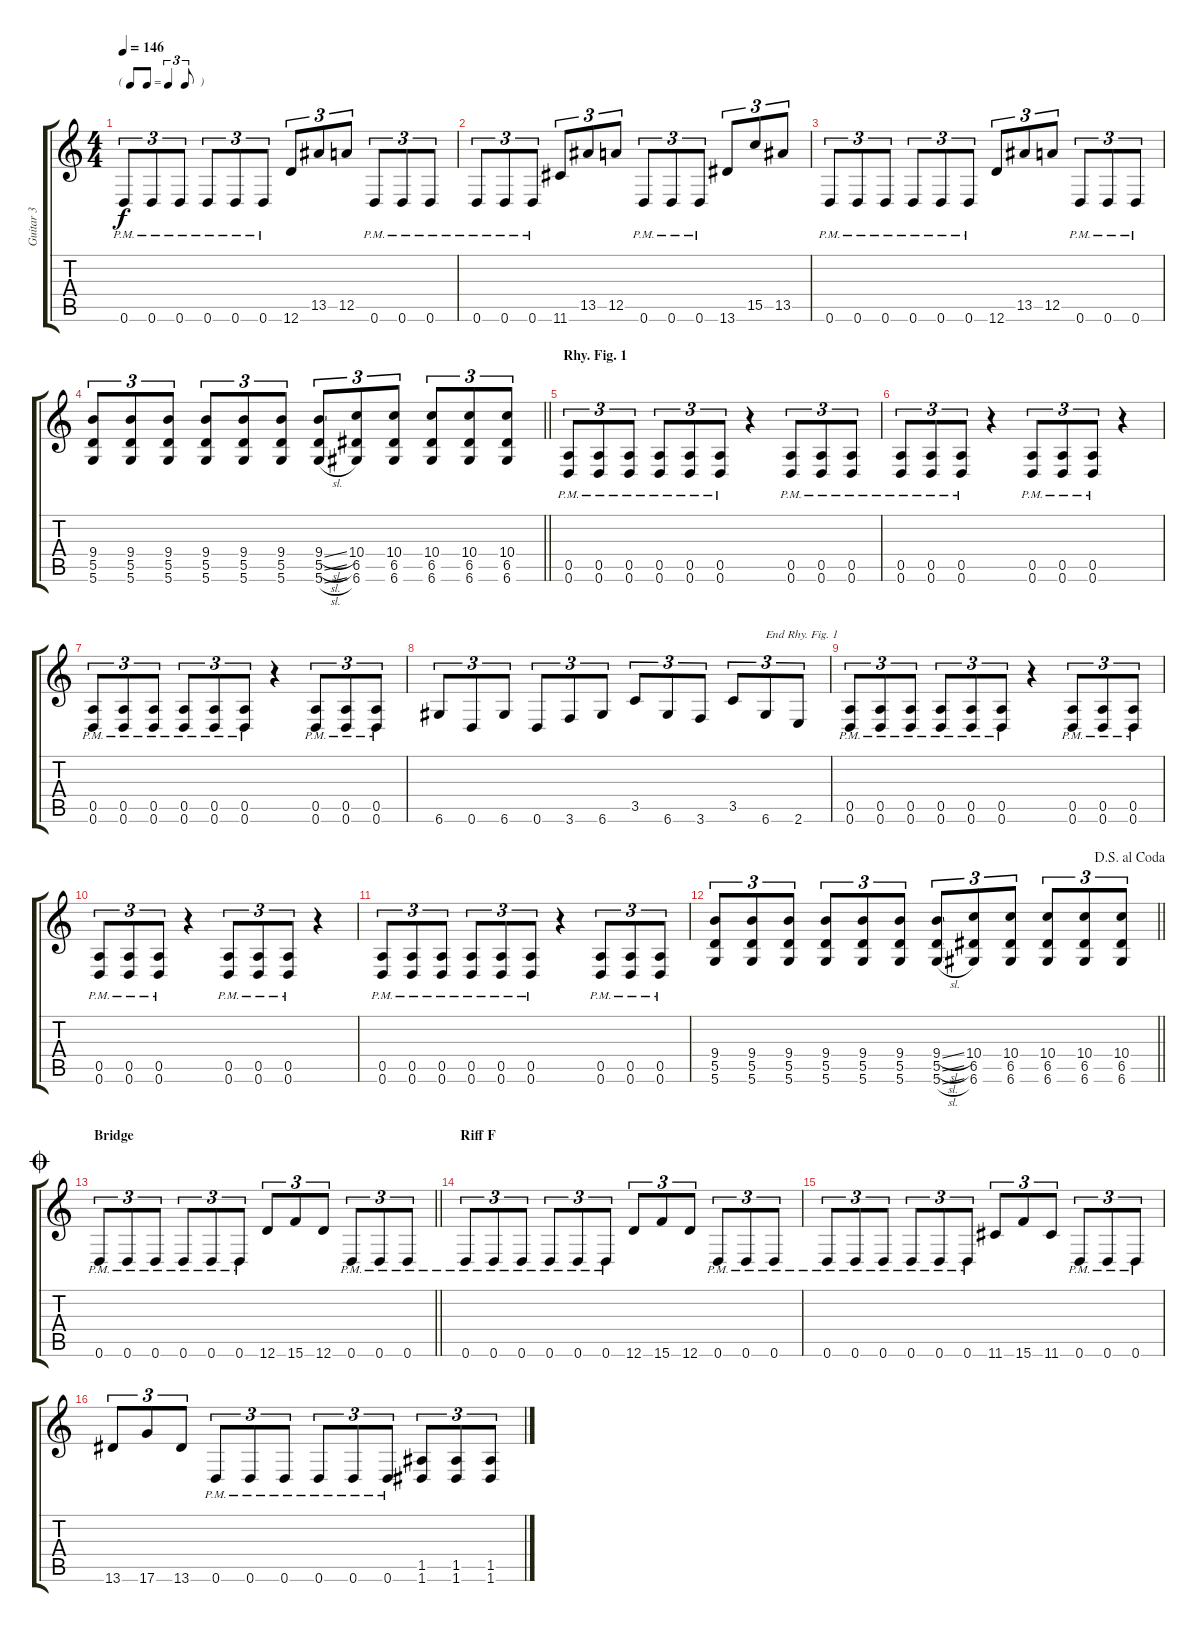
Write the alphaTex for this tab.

\track ("Guitar 3" "Guitar 3") {instrument distortionguitar}
\staff {score tabs}
\tuning (E4 B3 G3 D3 A2 D2) {hide}
\ts (4 4)
\tf triplet8th
\tempo 146
\clef g2
\ks c
0.6{pm}.8{tu (3 2) dy f} 0.6{pm}.8{tu (3 2)} 0.6{pm}.8{tu (3 2)} 0.6{pm}.8{tu (3 2)} 0.6{pm}.8{tu (3 2)} 0.6{pm}.8{tu (3 2)} 12.6.8{tu (3 2)} 13.5.8{tu (3 2)} 12.5.8{tu (3 2)} 0.6{pm}.8{tu (3 2)} 0.6{pm}.8{tu (3 2)} 0.6{pm}.8{tu (3 2)} |
0.6{pm}.8{tu (3 2)} 0.6{pm}.8{tu (3 2)} 0.6{pm}.8{tu (3 2)} 11.6.8{tu (3 2)} 13.5.8{tu (3 2)} 12.5.8{tu (3 2)} 0.6{pm}.8{tu (3 2)} 0.6{pm}.8{tu (3 2)} 0.6{pm}.8{tu (3 2)} 13.6.8{tu (3 2)} 15.5.8{tu (3 2)} 13.5.8{tu (3 2)} |
0.6{pm}.8{tu (3 2)} 0.6{pm}.8{tu (3 2)} 0.6{pm}.8{tu (3 2)} 0.6{pm}.8{tu (3 2)} 0.6{pm}.8{tu (3 2)} 0.6{pm}.8{tu (3 2)} 12.6.8{tu (3 2)} 13.5.8{tu (3 2)} 12.5.8{tu (3 2)} 0.6{pm}.8{tu (3 2)} 0.6{pm}.8{tu (3 2)} 0.6{pm}.8{tu (3 2)} |
\barLineRight lightlight
(9.4 5.5 5.6).8{tu (3 2)} (9.4 5.5 5.6).8{tu (3 2)} (9.4 5.5 5.6).8{tu (3 2)} (9.4 5.5 5.6).8{tu (3 2)} (9.4 5.5 5.6).8{tu (3 2)} (9.4 5.5 5.6).8{tu (3 2)} (9.4{sl} 5.5{sl} 5.6{sl}).8{tu (3 2)} (10.4 6.5 6.6).8{tu (3 2)} (10.4 6.5 6.6).8{tu (3 2)} (10.4 6.5 6.6).8{tu (3 2)} (10.4 6.5 6.6).8{tu (3 2)} (10.4 6.5 6.6).8{tu (3 2)} |
\section ("" "Rhy. Fig. 1")
(0.5{pm} 0.6{pm}).8{tu (3 2)} (0.5{pm} 0.6{pm}).8{tu (3 2)} (0.5{pm} 0.6{pm}).8{tu (3 2)} (0.5{pm} 0.6{pm}).8{tu (3 2)} (0.5{pm} 0.6{pm}).8{tu (3 2)} (0.5{pm} 0.6{pm}).8{tu (3 2)} r.4 (0.5{pm} 0.6{pm}).8{tu (3 2)} (0.5{pm} 0.6{pm}).8{tu (3 2)} (0.5{pm} 0.6{pm}).8{tu (3 2)} |
(0.5{pm} 0.6{pm}).8{tu (3 2)} (0.5{pm} 0.6{pm}).8{tu (3 2)} (0.5{pm} 0.6{pm}).8{tu (3 2)} r.4 (0.5{pm} 0.6{pm}).8{tu (3 2)} (0.5{pm} 0.6{pm}).8{tu (3 2)} (0.5{pm} 0.6{pm}).8{tu (3 2)} r.4 |
(0.5{pm} 0.6{pm}).8{tu (3 2)} (0.5{pm} 0.6{pm}).8{tu (3 2)} (0.5{pm} 0.6{pm}).8{tu (3 2)} (0.5{pm} 0.6{pm}).8{tu (3 2)} (0.5{pm} 0.6{pm}).8{tu (3 2)} (0.5{pm} 0.6{pm}).8{tu (3 2)} r.4 (0.5{pm} 0.6{pm}).8{tu (3 2)} (0.5{pm} 0.6{pm}).8{tu (3 2)} (0.5{pm} 0.6{pm}).8{tu (3 2)} |
6.6.8{tu (3 2)} 0.6.8{tu (3 2)} 6.6.8{tu (3 2)} 0.6.8{tu (3 2)} 3.6.8{tu (3 2)} 6.6.8{tu (3 2)} 3.5.8{tu (3 2)} 6.6.8{tu (3 2)} 3.6.8{tu (3 2)} 3.5.8{tu (3 2)} 6.6.8{tu (3 2) txt "End Rhy. Fig. 1"} 2.6.8{tu (3 2)} |
(0.5{pm} 0.6{pm}).8{tu (3 2)} (0.5{pm} 0.6{pm}).8{tu (3 2)} (0.5{pm} 0.6{pm}).8{tu (3 2)} (0.5{pm} 0.6{pm}).8{tu (3 2)} (0.5{pm} 0.6{pm}).8{tu (3 2)} (0.5{pm} 0.6{pm}).8{tu (3 2)} r.4 (0.5{pm} 0.6{pm}).8{tu (3 2)} (0.5{pm} 0.6{pm}).8{tu (3 2)} (0.5{pm} 0.6{pm}).8{tu (3 2)} |
(0.5{pm} 0.6{pm}).8{tu (3 2)} (0.5{pm} 0.6{pm}).8{tu (3 2)} (0.5{pm} 0.6{pm}).8{tu (3 2)} r.4 (0.5{pm} 0.6{pm}).8{tu (3 2)} (0.5{pm} 0.6{pm}).8{tu (3 2)} (0.5{pm} 0.6{pm}).8{tu (3 2)} r.4 |
(0.5{pm} 0.6{pm}).8{tu (3 2)} (0.5{pm} 0.6{pm}).8{tu (3 2)} (0.5{pm} 0.6{pm}).8{tu (3 2)} (0.5{pm} 0.6{pm}).8{tu (3 2)} (0.5{pm} 0.6{pm}).8{tu (3 2)} (0.5{pm} 0.6{pm}).8{tu (3 2)} r.4 (0.5{pm} 0.6{pm}).8{tu (3 2)} (0.5{pm} 0.6{pm}).8{tu (3 2)} (0.5{pm} 0.6{pm}).8{tu (3 2)} |
\jump dalsegnoalcoda
\barLineRight lightlight
(9.4 5.5 5.6).8{tu (3 2)} (9.4 5.5 5.6).8{tu (3 2)} (9.4 5.5 5.6).8{tu (3 2)} (9.4 5.5 5.6).8{tu (3 2)} (9.4 5.5 5.6).8{tu (3 2)} (9.4 5.5 5.6).8{tu (3 2)} (9.4{sl} 5.5{sl} 5.6{sl}).8{tu (3 2)} (10.4 6.5 6.6).8{tu (3 2)} (10.4 6.5 6.6).8{tu (3 2)} (10.4 6.5 6.6).8{tu (3 2)} (10.4 6.5 6.6).8{tu (3 2)} (10.4 6.5 6.6).8{tu (3 2)} |
\section ("" "Bridge")
\jump coda
\barLineRight lightlight
0.6{pm}.8{tu (3 2)} 0.6{pm}.8{tu (3 2)} 0.6{pm}.8{tu (3 2)} 0.6{pm}.8{tu (3 2)} 0.6{pm}.8{tu (3 2)} 0.6{pm}.8{tu (3 2)} 12.6.8{tu (3 2)} 15.6.8{tu (3 2)} 12.6.8{tu (3 2)} 0.6{pm}.8{tu (3 2)} 0.6{pm}.8{tu (3 2)} 0.6{pm}.8{tu (3 2)} |
\section ("" "Riff F")
0.6{pm}.8{tu (3 2)} 0.6{pm}.8{tu (3 2)} 0.6{pm}.8{tu (3 2)} 0.6{pm}.8{tu (3 2)} 0.6{pm}.8{tu (3 2)} 0.6{pm}.8{tu (3 2)} 12.6.8{tu (3 2)} 15.6.8{tu (3 2)} 12.6.8{tu (3 2)} 0.6{pm}.8{tu (3 2)} 0.6{pm}.8{tu (3 2)} 0.6{pm}.8{tu (3 2)} |
0.6{pm}.8{tu (3 2)} 0.6{pm}.8{tu (3 2)} 0.6{pm}.8{tu (3 2)} 0.6{pm}.8{tu (3 2)} 0.6{pm}.8{tu (3 2)} 0.6{pm}.8{tu (3 2)} 11.6.8{tu (3 2)} 15.6.8{tu (3 2)} 11.6.8{tu (3 2)} 0.6{pm}.8{tu (3 2)} 0.6{pm}.8{tu (3 2)} 0.6{pm}.8{tu (3 2)} |
13.6.8{tu (3 2)} 17.6.8{tu (3 2)} 13.6.8{tu (3 2)} 0.6{pm}.8{tu (3 2)} 0.6{pm}.8{tu (3 2)} 0.6{pm}.8{tu (3 2)} 0.6{pm}.8{tu (3 2)} 0.6{pm}.8{tu (3 2)} 0.6{pm}.8{tu (3 2)} (1.5 1.6).8{tu (3 2)} (1.5 1.6).8{tu (3 2)} (1.5 1.6).8{tu (3 2)}
